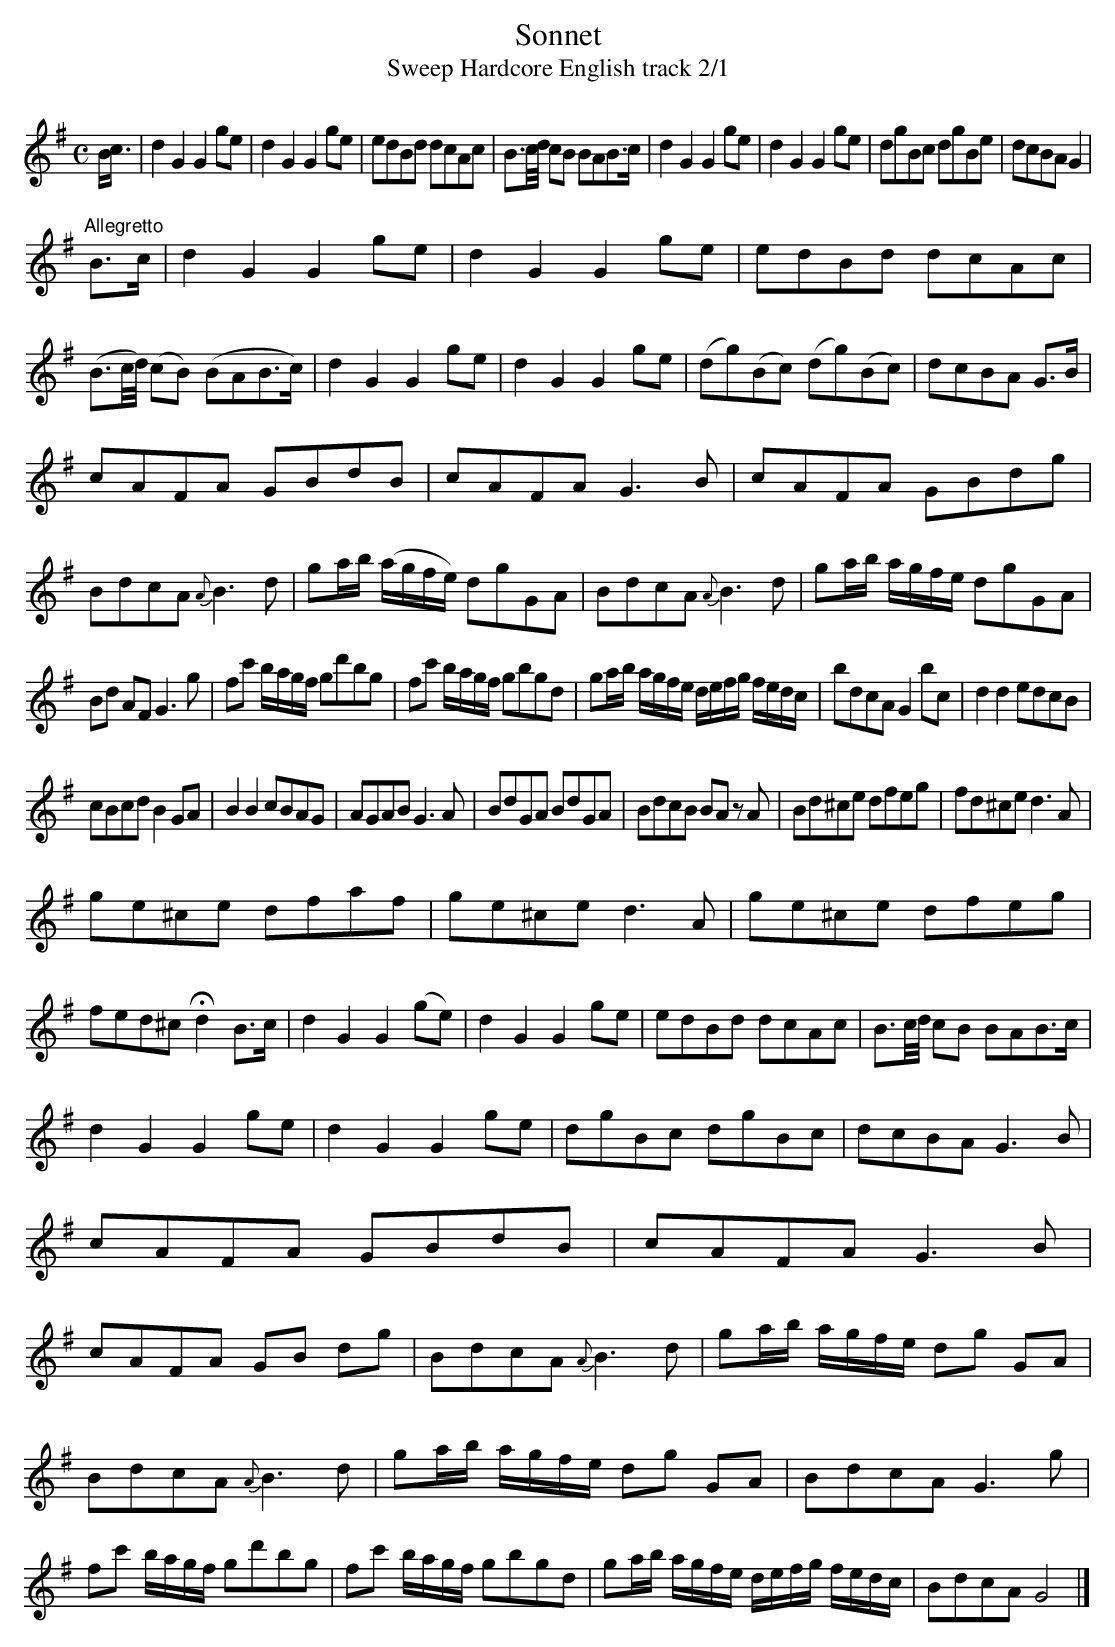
X:1
T:Sonnet
T:Sweep Hardcore English track 2/1
L:1/8
M:C
K:G
B<c|d2G2G2ge|d2G2G2ge|edBd dcAc|B>c/d// cB BAB>c|d2G2G2ge|d2G2G2ge|dgBc dgBe|dcBA G2|
"Allegretto"
B>c|d2G2G2ge|d2G2G2ge|edBd dcAc|(B>c/d//) (cB) (BAB>c)|d2G2G2ge|d2G2G2ge|(dg)(Bc) (dg)(Bc)|dcBA G>B|
cAFA GBdB|cAFA G3B|cAFA GBdg|BdcA {A}B3d|ga/b/ (a/g/f/e/) dgGA|BdcA {A}B3d|ga/b/ a/g/f/e/ dgGA|
Bd AF G3g|fc' b/a/g/f/ gd'bg|fc' b/a/g/f/ gbgd|ga/b/ a/g/f/e/ d/e/f/g/ f/e/d/c/|bdcA G2 bc|d2d2 edcB|
cBcdB2GA|B2B2cBAG|AGAB G3A|BdGA BdGA|BdcB BAz A|Bd^ce dfeg|fd^ce d3A|
ge^ce dfaf|ge^ce d3A|ge^ce dfeg|fed^c !fermata!d2 B>c|d2G2G2(ge)|d2G2G2ge|edBd dcAc|B>c/d// cB BAB>c|
d2G2G2ge|d2G2G2ge|dgBc dgBc|dcBAG3B|cAFA GBdB|cAFA G3B|cAFA GB dg|BdcA {A}B3d|ga/b/ a/g/f/e/ dg GA|
BdcA {A}B3d|ga/b/ a/g/f/e/ dg GA|BdcAG3g|fc' b/a/g/f/ gd'bg|fc' b/a/g/f/ gbgd|ga/b/ a/g/f/e/ d/e/f/g/ f/e/d/c/| BdcAG4|]
